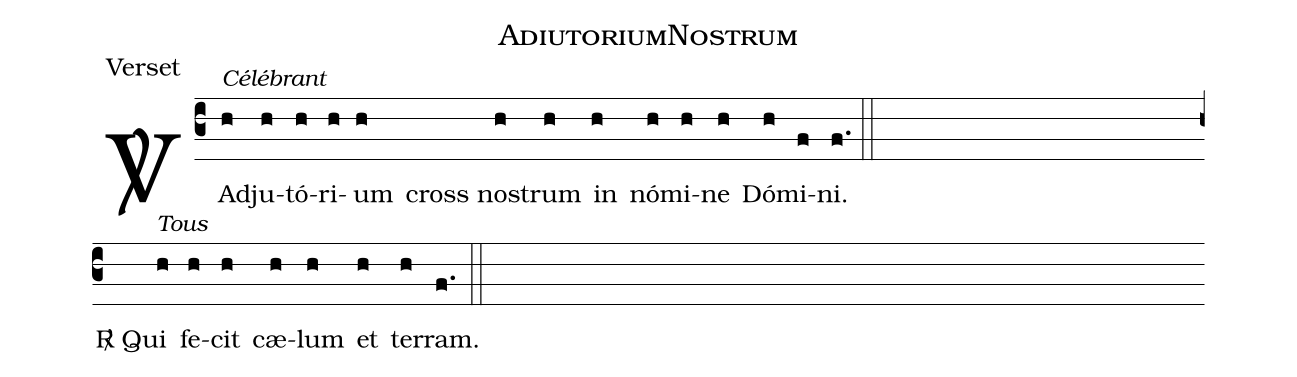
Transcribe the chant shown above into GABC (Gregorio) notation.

name:AdiutoriumNostrum;
office-part:Verset;
%%
(c3)
<sp>V/</sp> <alt>Célébrant</alt>Ad(h)ju(h)tó(h)ri(h)um(h) <sp>cross</sp> n{o}(h)strum(h) in(h) nó(h)mi(h)ne(h) Dó(h)mi(f)ni.(f.) (::) (Z)
<sp>R/</sp> <alt>Tous</alt>Qui(h) fe(h)cit(h) cæ(h)lum(h) et(h) ter(h)ram.(f.) (::)
